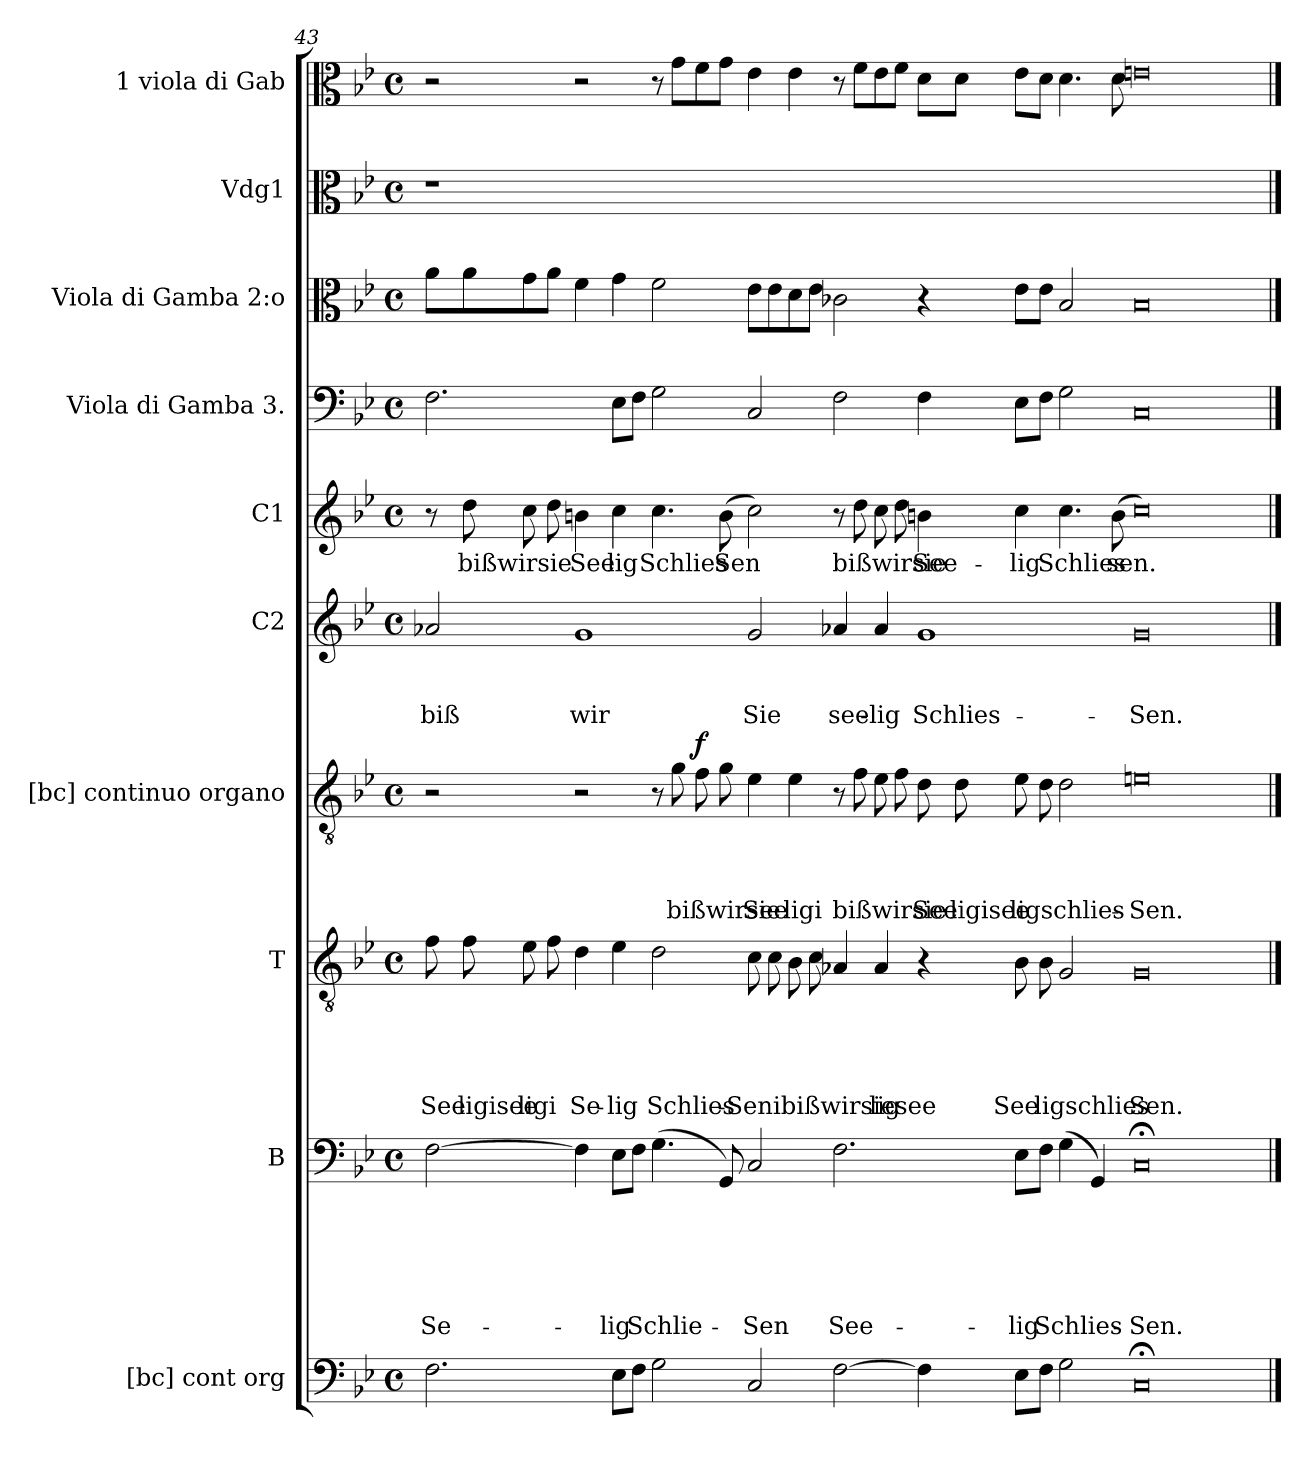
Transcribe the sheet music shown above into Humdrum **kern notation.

**kern	**kern	**text	**text	**text	**text	**text	**text	**kern	**text	**text	**text	**text	**text	**kern	**text	**text	**text	**text	**dynam	**kern	**text	**text	**text	**kern	**text	**kern	**kern	**kern	**kern
*part10	*part9	*part9	*part9	*part9	*part9	*part9	*part9	*part8	*part8	*part8	*part8	*part8	*part8	*part7	*part7	*part7	*part7	*part7	*part7	*part6	*part6	*part6	*part6	*part5	*part5	*part4	*part3	*part2	*part1
*staff10	*staff9	*staff9	*staff9	*staff9	*staff9	*staff9	*staff9	*staff8	*staff8	*staff8	*staff8	*staff8	*staff8	*staff7	*staff7	*staff7	*staff7	*staff7	*staff7	*staff6	*staff6	*staff6	*staff6	*staff5	*staff5	*staff4	*staff3	*staff2	*staff1
*I"[bc] cont org	*I"B	*	*	*	*	*	*	*I"T	*	*	*	*	*	*I"[bc] continuo organo	*	*	*	*	*	*I"C2	*	*	*	*I"C1	*	*I"Viola di Gamba 3.	*I"Viola di Gamba 2:o	*I"Vdg1	*I"1 viola di Gab
*I'[bc] cont org	*	*	*	*	*	*	*	*I'T	*	*	*	*	*	*	*	*	*	*	*	*I'C2	*	*	*	*I'C1	*	*I'Vdg3	*I'Vdg2	*I'Vdg1	*I'Vla
!!LO:PB:g=z
*clefF4	*clefF4	*	*	*	*	*	*	*clefGv2	*	*	*	*	*	*clefGv2	*	*	*	*	*	*clefG2	*	*	*	*clefG2	*	*clefF4	*clefC3	*clefC3	*clefC3
*k[b-e-]	*k[b-e-]	*	*	*	*	*	*	*k[b-e-]	*	*	*	*	*	*k[b-e-]	*	*	*	*	*	*k[b-e-]	*	*	*	*k[b-e-]	*	*k[b-e-]	*k[b-e-]	*k[b-e-]	*k[b-e-]
*B-:	*B-:	*	*	*	*	*	*	*B-:	*	*	*	*	*	*B-:	*	*	*	*	*	*B-:	*	*	*	*B-:	*	*B-:	*B-:	*B-:	*B-:
*M4/4	*M4/4	*	*	*	*	*	*	*M4/4	*	*	*	*	*	*M4/4	*	*	*	*	*	*M4/4	*	*	*	*M4/4	*	*M4/4	*M4/4	*M4/4	*M4/4
*met(c)	*met(c)	*	*	*	*	*	*	*met(c)	*	*	*	*	*	*met(c)	*	*	*	*	*	*met(c)	*	*	*	*met(c)	*	*met(c)	*met(c)	*met(c)	*met(c)
=43	=43	=43	=43	=43	=43	=43	=43	=43	=43	=43	=43	=43	=43	=43	=43	=43	=43	=43	=43	=43	=43	=43	=43	=43	=43	=43	=43	=43	=43
!	!	!	!	!	!	!	!LO:LY:b	!	!	!	!	!	!LO:LY:b	!	!	!	!	!	!	!	!	!	!LO:LY:b	!	!	!	!	!	!
2.F\	[>2F\	.	.	.	.	.	Se-	8f\	.	.	.	.	See-	2r	.	.	.	.	.	2a-X/	.	.	biß	8r	.	2.F\	8a\L	1r	2r
!	!	!	!	!	!	!	!	!	!	!	!	!	!LO:LY:b	!	!	!	!	!	!	!	!	!	!	!	!LO:LY:b	!	!	!	!
.	.	.	.	.	.	.	.	8f\	.	.	.	.	-ligisee-	.	.	.	.	.	.	.	.	.	.	8dd\	bißwirsie	.	8a\	.	.
!	!	!	!	!	!	!	!	!	!	!	!	!	!LO:LY:b	!	!	!	!	!	!	!	!	!	!	!	!	!	!	!	!
.	.	.	.	.	.	.	.	8e-\	.	.	.	.	-ligi	.	.	.	.	.	.	.	.	.	.	8cc\	.	.	8g\	.	.
.	.	.	.	.	.	.	.	8f\	.	.	.	.	.	.	.	.	.	.	.	.	.	.	.	8dd\	.	.	8a\J	.	.
!	!	!	!	!	!	!	!	!	!	!	!	!	!LO:LY:b	!	!	!	!	!	!	!	!	!	!LO:LY:b	!	!LO:LY:b	!	!	!	!
.	4F\]	.	.	.	.	.	.	4d\	.	.	.	.	Se-	2r	.	.	.	.	.	1g	.	.	wir	4bn\	See-	.	4f\	.	2r
!	!	!	!	!	!	!	!LO:LY:b	!	!	!	!	!	!LO:LY:b:rj	!	!	!	!	!	!	!	!	!	!	!	!LO:LY:b:rj	!	!	!	!
8E-\L	8E-\L	.	.	.	.	.	-lig	4e-\	.	.	.	.	-lig	.	.	.	.	.	.	.	.	.	.	4cc\	-lig	8E-\L	4g\	.	.
!	!	!	!	!	!	!	!LO:LY:b	!	!	!	!	!	!	!	!	!	!	!	!	!	!	!	!	!	!	!	!	!	!
8F>\J	8F\J	.	.	.	.	.	Schlie-	.	.	.	.	.	.	.	.	.	.	.	.	.	.	.	.	.	.	8F\J	.	.	.
!	!	!	!	!	!	!	!	!	!	!	!	!	!LO:LY:b	!	!	!	!	!	!	!	!	!	!	!	!LO:LY:b	!	!	!	!
2G>\	(>4.G\	.	.	.	.	.	.	2d\	.	.	.	.	Schlies-	8r	.	.	.	.	.	.	.	.	.	4.cc\	Schlies-	2G\	2f\	00ryy	8r
!	!	!	!	!	!	!	!	!	!	!	!	!	!	!	!	!	!	!LO:LY:b	!	!	!	!	!	!	!	!	!	!	!
.	.	.	.	.	.	.	.	.	.	.	.	.	.	8g\	.	.	.	bißwirsie	.	.	.	.	.	.	.	.	.	.	8g\L
!	!	!	!	!	!	!	!	!	!	!	!	!	!	!	!	!	!	!	!LO:DY:a	!	!	!	!	!	!	!	!	!	!
.	.	.	.	.	.	.	.	.	.	.	.	.	.	8f\	.	.	.	.	f	.	.	.	.	.	.	.	.	.	8f\
!	!	!	!	!	!	!	!	!	!	!	!	!	!	!	!	!	!	!	!	!	!	!	!	!	!LO:LY:b	!	!	!	!
.	8GG/)	.	.	.	.	.	.	.	.	.	.	.	.	8g\	.	.	.	.	.	.	.	.	.	(>8b\	-Sen	.	.	.	8g\J
!	!	!	!	!	!	!	!LO:LY:b	!	!	!	!	!	!LO:LY:b	!	!	!	!	!LO:LY:b	!	!	!	!	!LO:LY:b	!	!	!	!	!	!
2C/	2C/	.	.	.	.	.	-Sen	8c\	.	.	.	.	-Senibißwirsiesee-	4e-\	.	.	.	See-	.	2g/	.	.	Sie	2cc\)	.	2C/	8e-\L	.	4e-\
.	.	.	.	.	.	.	.	8c\	.	.	.	.	.	.	.	.	.	.	.	.	.	.	.	.	.	.	8e-\	.	.
!	!	!	!	!	!	!	!	!	!	!	!	!	!	!	!	!	!	!LO:LY:b	!	!	!	!	!	!	!	!	!	!	!
.	.	.	.	.	.	.	.	8B-\	.	.	.	.	.	4e-\	.	.	.	-ligi	.	.	.	.	.	.	.	.	8d\	.	4e-\
.	.	.	.	.	.	.	.	8c\	.	.	.	.	.	.	.	.	.	.	.	.	.	.	.	.	.	.	8e-\J	.	.
!	!	!	!	!	!	!	!LO:LY:b	!	!	!	!	!	!	!	!	!	!	!	!	!	!	!	!LO:LY:b	!	!	!	!	!	!
[>2F\	2.F\	.	.	.	.	.	See-	4A-X/	.	.	.	.	.	8r	.	.	.	.	.	4a-X/	.	.	see-	8r	.	2F\	2c-X\	.	8r
!	!	!	!	!	!	!	!	!	!	!	!	!	!	!	!	!	!	!LO:LY:b	!	!	!	!	!	!	!LO:LY:b	!	!	!	!
.	.	.	.	.	.	.	.	.	.	.	.	.	.	8f\	.	.	.	bißwirsie	.	.	.	.	.	8dd\	bißwirsie	.	.	.	8f\L
!	!	!	!	!	!	!	!	!	!	!	!	!	!LO:LY:b	!	!	!	!	!	!	!	!	!	!LO:LY:b	!	!	!	!	!	!
.	.	.	.	.	.	.	.	4A-/	.	.	.	.	-lig	8e-\	.	.	.	.	.	4a-/	.	.	-lig	8cc\	.	.	.	.	8e-\
.	.	.	.	.	.	.	.	.	.	.	.	.	.	8f\	.	.	.	.	.	.	.	.	.	8dd\	.	.	.	.	8f\J
!	!	!	!	!	!	!	!	!	!	!	!	!	!	!	!	!	!	!LO:LY:b	!	!	!	!	!LO:LY:b	!	!LO:LY:b	!	!	!	!
4F>\]	.	.	.	.	.	.	.	4r	.	.	.	.	.	8d\	.	.	.	See-	.	1g	.	.	Schlies-	4bn\	See-	4F\	4r	.	8d\L
!	!	!	!	!	!	!	!	!	!	!	!	!	!	!	!	!	!	!LO:LY:b	!	!	!	!	!	!	!	!	!	!	!
.	.	.	.	.	.	.	.	.	.	.	.	.	.	8d\	.	.	.	-ligisee-	.	.	.	.	.	.	.	.	.	.	8d\J
!	!	!	!	!	!	!	!LO:LY:b	!	!	!	!	!	!LO:LY:b	!	!	!	!	!LO:LY:b	!	!	!	!	!	!	!LO:LY:b	!	!	!	!
8E-\L	8E-\L	.	.	.	.	.	-lig	8B-\	.	.	.	.	See-	8e-\	.	.	.	-ligschlies-	.	.	.	.	.	4cc\	-lig	8E-\L	8e-\L	.	8e-\L
!	!	!	!	!	!	!	!LO:LY:b	!	!	!	!	!	!LO:LY:b	!	!	!	!	!	!	!	!	!	!	!	!	!	!	!	!
8F>\J	8F\J	.	.	.	.	.	Schlies-	8B-\	.	.	.	.	-ligschlies-	8d\	.	.	.	.	.	.	.	.	.	.	.	8F\J	8e-\J	.	8d\J
!	!	!	!	!	!	!	!	!	!	!	!	!	!	!	!	!	!	!	!	!	!	!	!	!	!LO:LY:b	!	!	!	!
2G>\	(>4G\	.	.	.	.	.	.	2G/	.	.	.	.	.	2d\	.	.	.	.	.	.	.	.	.	4.cc\	Schlies-	2G\	2B-/	.	4.d\
.	4GG/)	.	.	.	.	.	.	.	.	.	.	.	.	.	.	.	.	.	.	.	.	.	.	.	.	.	.	.	.
!	!	!	!	!	!	!	!	!	!	!	!	!	!	!	!	!	!	!	!	!	!	!	!	!	!LO:LY:b	!	!	!	!
.	.	.	.	.	.	.	.	.	.	.	.	.	.	.	.	.	.	.	.	.	.	.	.	(>8b\	-sen.	.	.	.	8d\
!	!	!	!	!	!	!	!LO:LY:b	!	!	!	!	!	!LO:LY:b	!	!	!	!	!LO:LY:b	!	!	!	!	!LO:LY:b	!	!	!	!	!	!
0C;	0C;	.	.	.	.	.	-Sen.	0G	.	.	.	.	-Sen.	0en	.	.	.	-Sen.	.	0g	.	.	-Sen.	0cc)	.	0C	0B-	.	0en
.	.	.	.	.	.	.	.	.	.	.	.	.	.	.	.	.	.	.	.	.	.	.	.	.	.	.	.	2ryy	.
==	==	==	==	==	==	==	==	==	==	==	==	==	==	==	==	==	==	==	==	==	==	==	==	==	==	==	==	==	==
*-	*-	*-	*-	*-	*-	*-	*-	*-	*-	*-	*-	*-	*-	*-	*-	*-	*-	*-	*-	*-	*-	*-	*-	*-	*-	*-	*-	*-	*-
